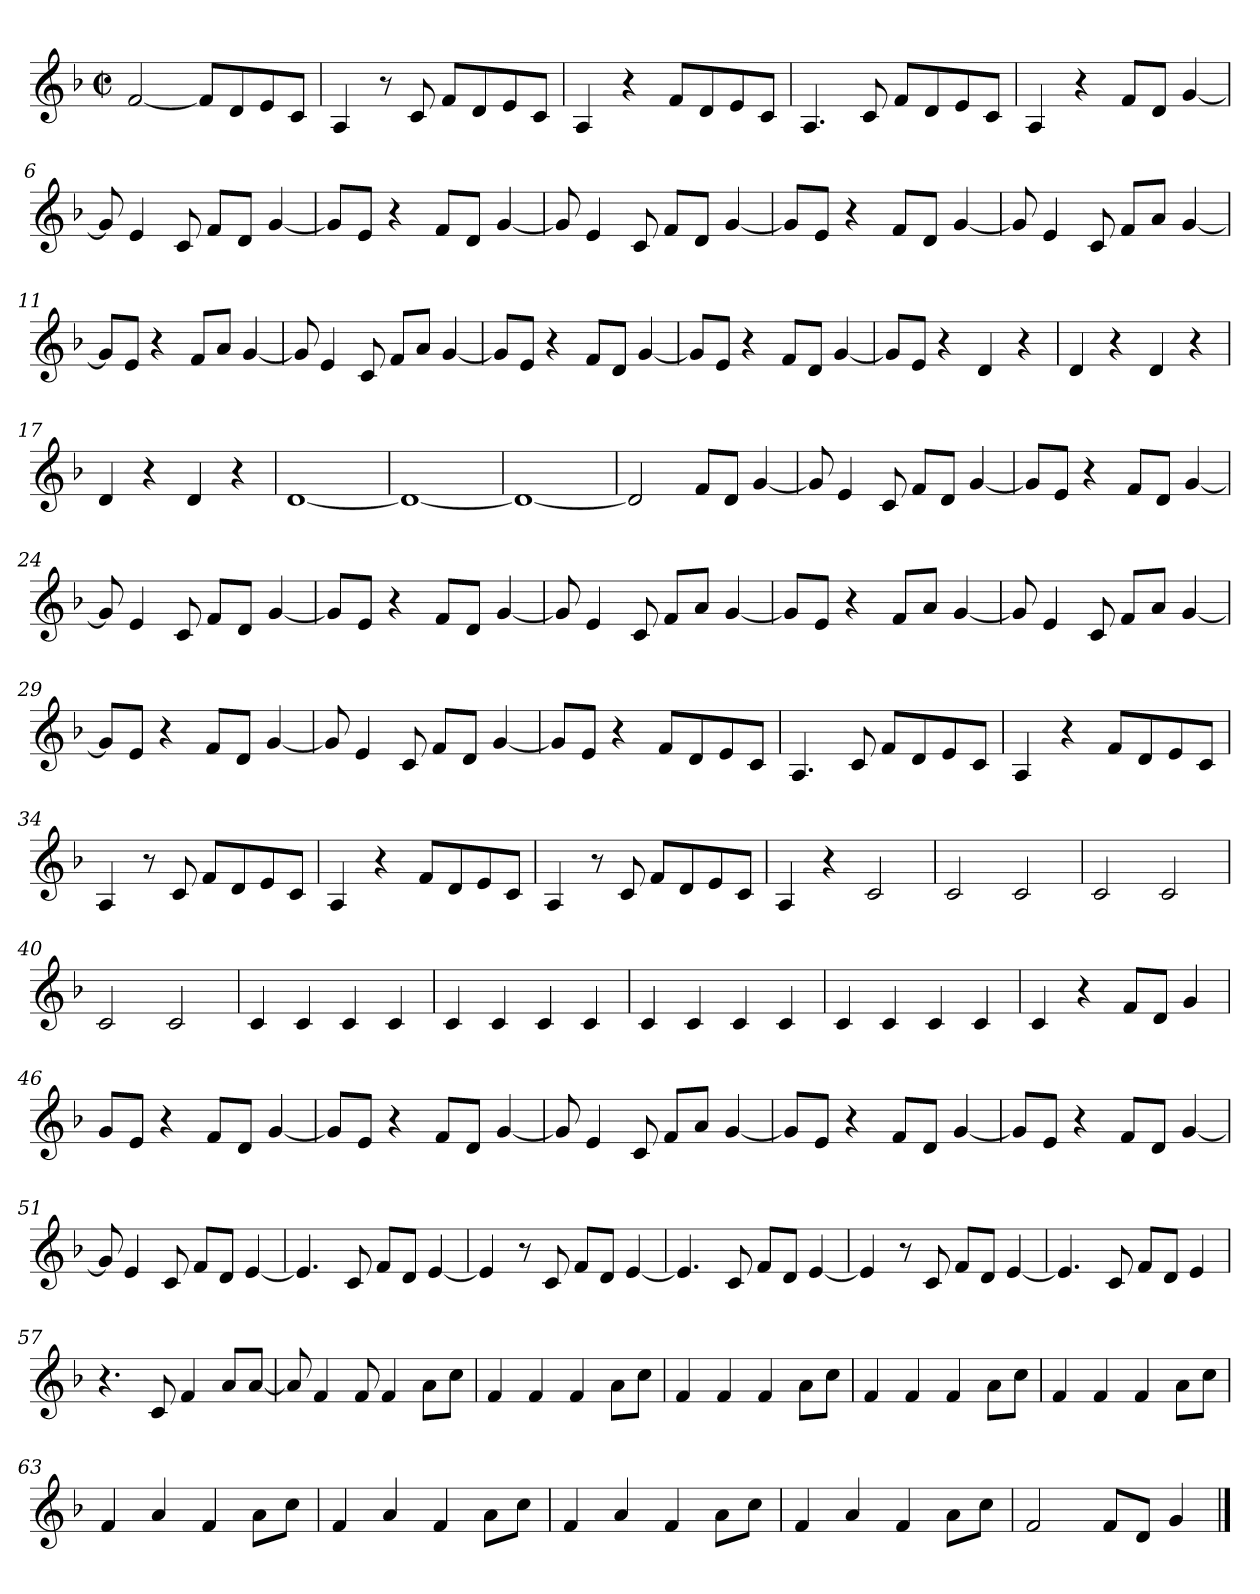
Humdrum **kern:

**kern
*part1
*staff1
*clefG2
*k[b-]
*F:
*M2/2
*met(c|)
=1
[2f/
8f/L]
8d/
8e/
8c/J
=2
4A/
8r
8c/
8f/L
8d/
8e/
8c/J
=3
4A/
4r
8f/L
8d/
8e/
8c/J
=4
4.A/
8c/
8f/L
8d/
8e/
8c/J
!!LO:LB:g=z
=5
4A/
4r
8f/L
8d/J
[4g/
=6
8g/]
4e/
8c/
8f/L
8d/J
[4g/
=7
8g/L]
8e/J
4r
8f/L
8d/J
[4g/
=8
8g/]
4e/
8c/
8f/L
8d/J
[4g/
=9
8g/L]
8e/J
4r
8f/L
8d/J
[4g/
=10
8g/]
4e/
8c/
8f/L
8a/J
[4g/
!!LO:LB:g=z
=11
8g/L]
8e/J
4r
8f/L
8a/J
[4g/
=12
8g/]
4e/
8c/
8f/L
8a/J
[4g/
=13
8g/L]
8e/J
4r
8f/L
8d/J
[4g/
=14
8g/L]
8e/J
4r
8f/L
8d/J
[4g/
=15
8g/L]
8e/J
4r
4d/
4r
!!LO:LB:g=z
=16
4d/
4r
4d/
4r
=17
4d/
4r
4d/
4r
=18
[1d
=19
1d_
=20
1d_
!!LO:LB:g=z
=21
2d/]
8f/L
8d/J
[4g/
=22
8g/]
4e/
8c/
8f/L
8d/J
[4g/
=23
8g/L]
8e/J
4r
8f/L
8d/J
[4g/
=24
8g/]
4e/
8c/
8f/L
8d/J
[4g/
!!LO:LB:g=z
=25
8g/L]
8e/J
4r
8f/L
8d/J
[4g/
=26
8g/]
4e/
8c/
8f/L
8a/J
[4g/
=27
8g/L]
8e/J
4r
8f/L
8a/J
[4g/
=28
8g/]
4e/
8c/
8f/L
8a/J
[4g/
=29
8g/L]
8e/J
4r
8f/L
8d/J
[4g/
=30
8g/]
4e/
8c/
8f/L
8d/J
[4g/
=31
8g/L]
8e/J
4r
8f/L
8d/
8e/
8c/J
!!LO:LB:g=z
=32
4.A/
8c/
8f/L
8d/
8e/
8c/J
=33
4A/
4r
8f/L
8d/
8e/
8c/J
=34
4A/
8r
8c/
8f/L
8d/
8e/
8c/J
=35
4A/
4r
8f/L
8d/
8e/
8c/J
=36
4A/
8r
8c/
8f/L
8d/
8e/
8c/J
!!LO:LB:g=z
=37
4A/
4r
2c/
=38
2c/
2c/
=39
2c/
2c/
=40
2c/
2c/
=41
4c/
4c/
4c/
4c/
=42
4c/
4c/
4c/
4c/
!!LO:PB:g=z
=43
4c/
4c/
4c/
4c/
=44
4c/
4c/
4c/
4c/
=45
4c/
4r
8f/L
8d/J
4g/
=46
8g/L
8e/J
4r
8f/L
8d/J
[4g/
=47
8g/L]
8e/J
4r
8f/L
8d/J
[4g/
!!LO:LB:g=z
=48
8g/]
4e/
8c/
8f/L
8a/J
[4g/
=49
8g/L]
8e/J
4r
8f/L
8d/J
[4g/
=50
8g/L]
8e/J
4r
8f/L
8d/J
[4g/
=51
8g/]
4e/
8c/
8f/L
8d/J
[4e/
=52
4.e/]
8c/
8f/L
8d/J
[4e/
!!LO:LB:g=z
=53
4e/]
8r
8c/
8f/L
8d/J
[4e/
=54
4.e/]
8c/
8f/L
8d/J
[4e/
=55
4e/]
8r
8c/
8f/L
8d/J
[4e/
=56
4.e/]
8c/
8f/L
8d/J
4e/
=57
4.r
8c/
4f/
8a/L
[8a/J
!!LO:LB:g=z
=58
8a/]
4f/
8f/
4f/
8a\L
8cc\J
=59
4f/
4f/
4f/
8a\L
8cc\J
=60
4f/
4f/
4f/
8a\L
8cc\J
=61
4f/
4f/
4f/
8a\L
8cc\J
=62
4f/
4f/
4f/
8a\L
8cc\J
!!LO:LB:g=z
=63
4f/
4a/
4f/
8a\L
8cc\J
=64
4f/
4a/
4f/
8a\L
8cc\J
=65
4f/
4a/
4f/
8a\L
8cc\J
=66
4f/
4a/
4f/
8a\L
8cc\J
=67
2f/
8f/L
8d/J
4g/
==
*-
